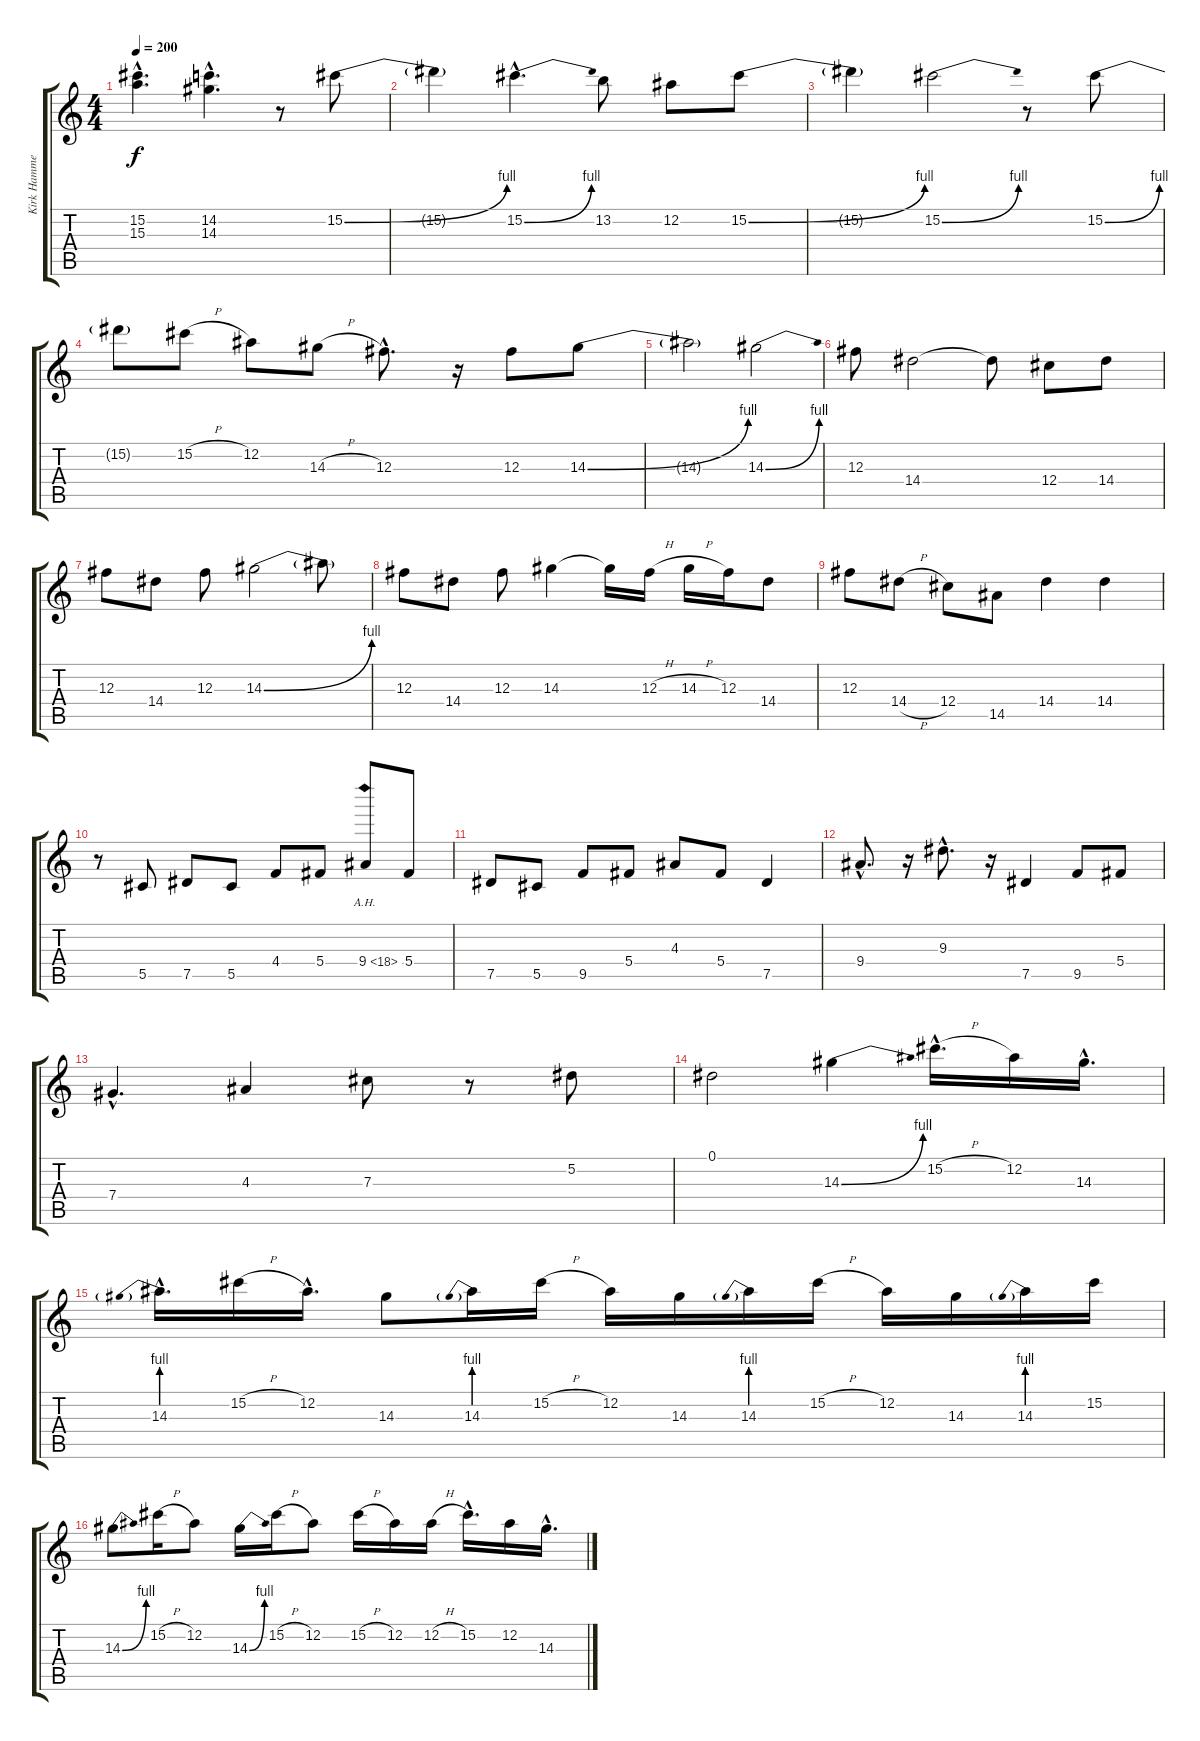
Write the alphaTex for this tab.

\track ("Kirk Hammett (Solo)" "Kirk Hamme") {instrument distortionguitar}
\staff {score tabs}
\tuning (Eb4 Bb3 Gb3 Db3 Ab2 Eb2) {hide}
\ts (4 4)
\tempo 200
\clef g2
\ks c
(15.2{hac t} 15.3{hac t}).4{d dy f} (14.2{hac} 14.3{hac}).4{d} r.8 15.2{be (bend 0 0 60 4)}.8 |
15.2{t}.4 15.2{be (bend 0 0 60 4) hac}.4{d} 13.2.8 12.2.8 15.2{be (bend 0 0 60 4)}.8 |
15.2{t}.4 15.2{be (bend 0 0 60 4)}.2 r.8 15.2{be (bend 0 0 60 4)}.8 |
15.2{t}.8 15.2{h}.8 12.2.8 14.3{h}.8 12.3{hac}.8{d} r.16 12.3.8 14.3{be (bend 0 0 60 4)}.8 |
14.3{t}.2 14.3{be (bend 0 0 60 4)}.2 |
12.3.8 14.4.2 14.4{t}.8 12.4.8 14.4.8 |
12.3.8 14.4.8 12.3.8 14.3{be (bend 0 0 60 4)}.2 14.3{t}.8 |
12.3.8 14.4.8 12.3.8 14.3.4 14.3{t}.16 12.3{h}.16 14.3{h}.16 12.3.16 14.4.8 |
12.3.8 14.4{h}.8 12.4.8 14.5.8 14.4.4 14.4.4 |
r.8 5.5.8 7.5.8 5.5.8 4.4.8 5.4.8 9.4{ah 9}.8 5.4.8 |
7.5.8 5.5.8 9.5.8 5.4.8 4.3.8 5.4.8 7.5.4 |
9.4{hac}.8{d} r.16 9.3{hac}.8{d} r.16 7.5.4 9.5.8 5.4.8 |
7.4{hac}.4{d} 4.3.4 7.3.8 r.8 5.2.8 |
0.1.2 14.3{be (bend 0 0 60 4)}.4 15.2{h hac}.16{d} 12.2.16 14.3{hac}.16{d} |
14.3{be (prebend 0 4 60 4) hac}.16{d} 15.2{h}.16 12.2{hac}.16{d} 14.3.8 14.3{be (prebend 0 4 60 4)}.16 15.2{h}.16 12.2.16 14.3.16 14.3{be (prebend 0 4 60 4)}.16 15.2{h}.16 12.2.16 14.3.16 14.3{be (prebend 0 4 60 4)}.16 15.2.16 |
14.3{be (bend 0 0 60 4)}.8 15.2{h}.16 12.2.8 14.3{be (bend 0 0 60 4)}.16 15.2{h}.16 12.2.8 15.2{h}.16 12.2.16 12.2{h}.16 15.2{hac}.16{d} 12.2.16 14.3{hac}.16{d}
